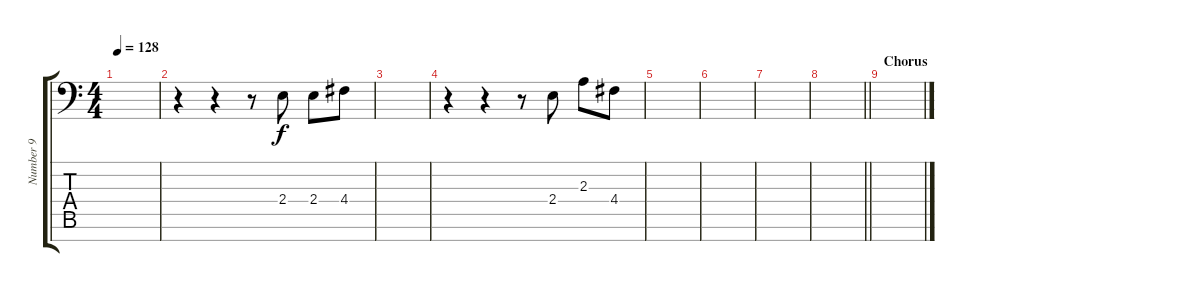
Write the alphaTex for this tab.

\track ("Number 9" "Number 9") {instrument lead6voice}
\staff {score tabs}
\tuning (E4 B3 G3 D3 A2 E2 C-1) {hide}
\ts (4 4)
\tempo 128
\clef f4
\ks c
|
r.4 r.4 r.8 2.4.8 2.4.8 4.4.8 |
|
r.4 r.4 r.8 2.4.8 2.3.8 4.4.8 |
|
|
|
\barLineRight lightlight
|
\section ("" "Chorus")
